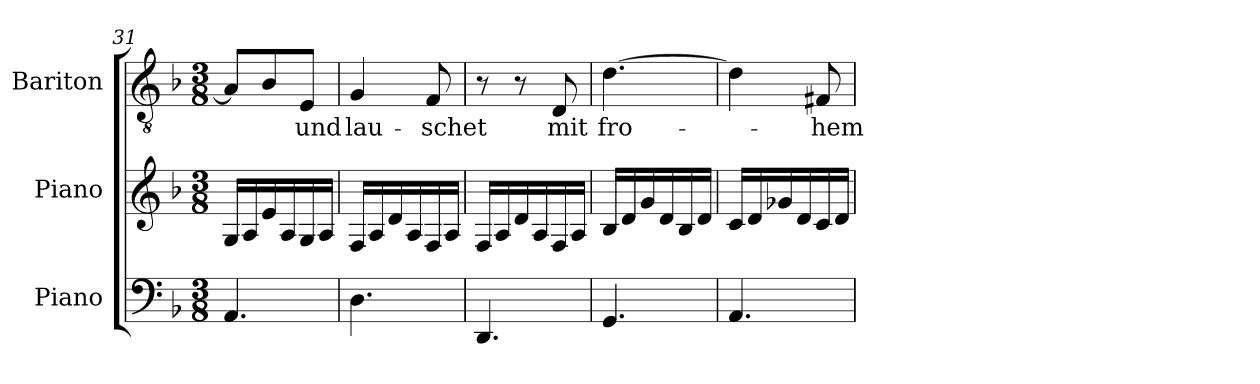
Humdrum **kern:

**kern	**kern	**kern	**text
*part3	*part2	*part1	*part1
*staff3	*staff2	*staff1	*staff1
*I"Piano	*I"Piano	*I"Bariton	*
*I'Pno.	*I'Pno.	*I'Ba.	*
*clefF4	*clefG2	*clefGv2	*
*k[b-]	*k[b-]	*k[b-]	*
*M3/8	*M3/8	*M3/8	*
=31	=31	=31	=31
4.AA/	16G/LL	8A/L]	.
.	16A/	.	.
.	16e/	8B-/	.
.	16A/	.	.
!	!	!	!LO:LY:b
.	16G/	8E/J	-und
.	16A/JJ	.	.
=32	=32	=32	=32
!	!	!	!LO:LY:b
4.D\	16F/LL	4G/	lau-
.	16A/	.	.
.	16d/	.	.
.	16A/	.	.
!	!	!	!LO:LY:b
.	16F/	8F/	-schet
.	16A/JJ	.	.
=33	=33	=33	=33
4.DD/	16F/LL	8r	.
.	16A/	.	.
.	16d/	8r	.
.	16A/	.	.
!	!	!	!LO:LY:b
.	16F/	8D/	mit
.	16A/JJ	.	.
=34	=34	=34	=34
!	!	!	!LO:LY:b
4.GG/	16B-/LL	[4.d\	fro-
.	16d/	.	.
.	16g/	.	.
.	16d/	.	.
.	16B-/	.	.
.	16d/JJ	.	.
!!LO:LB:g=z
=35	=35	=35	=35
4.AA/	16c/LL	4d\]	.
.	16d/	.	.
.	16g-X/	.	.
.	16d/	.	.
!	!	!	!LO:LY:b
.	16c/	8F#X/	-hem
.	16d/JJ	.	.
=	=	=	=
*-	*-	*-	*-
